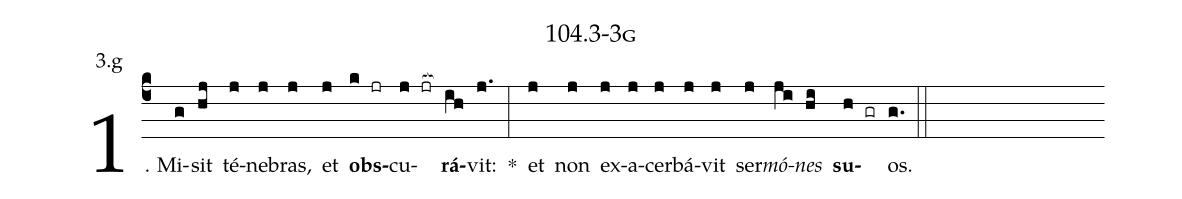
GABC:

name: 104.3-3g;
annotation: 3.g;
%%
(c4)1. Mi(g)sit(hj) té(j)ne(j)bras,(j) et(j) <b>obs</b>(k jr)cu(j jr[ocb:1{])<b>rá</b>(ih[ocb:0}])vit:(j.) *(:) et(j) non(j) ex(j)a(j)cer(j)bá(j)vit(j) ser(j)<i>mó</i>(ji)<i>nes</i>(hi) <b>su</b>(h gr)os.(g.) (::)


%E(j) u(j) o(ji) u(hi) a(h) e.(g.) (::)
